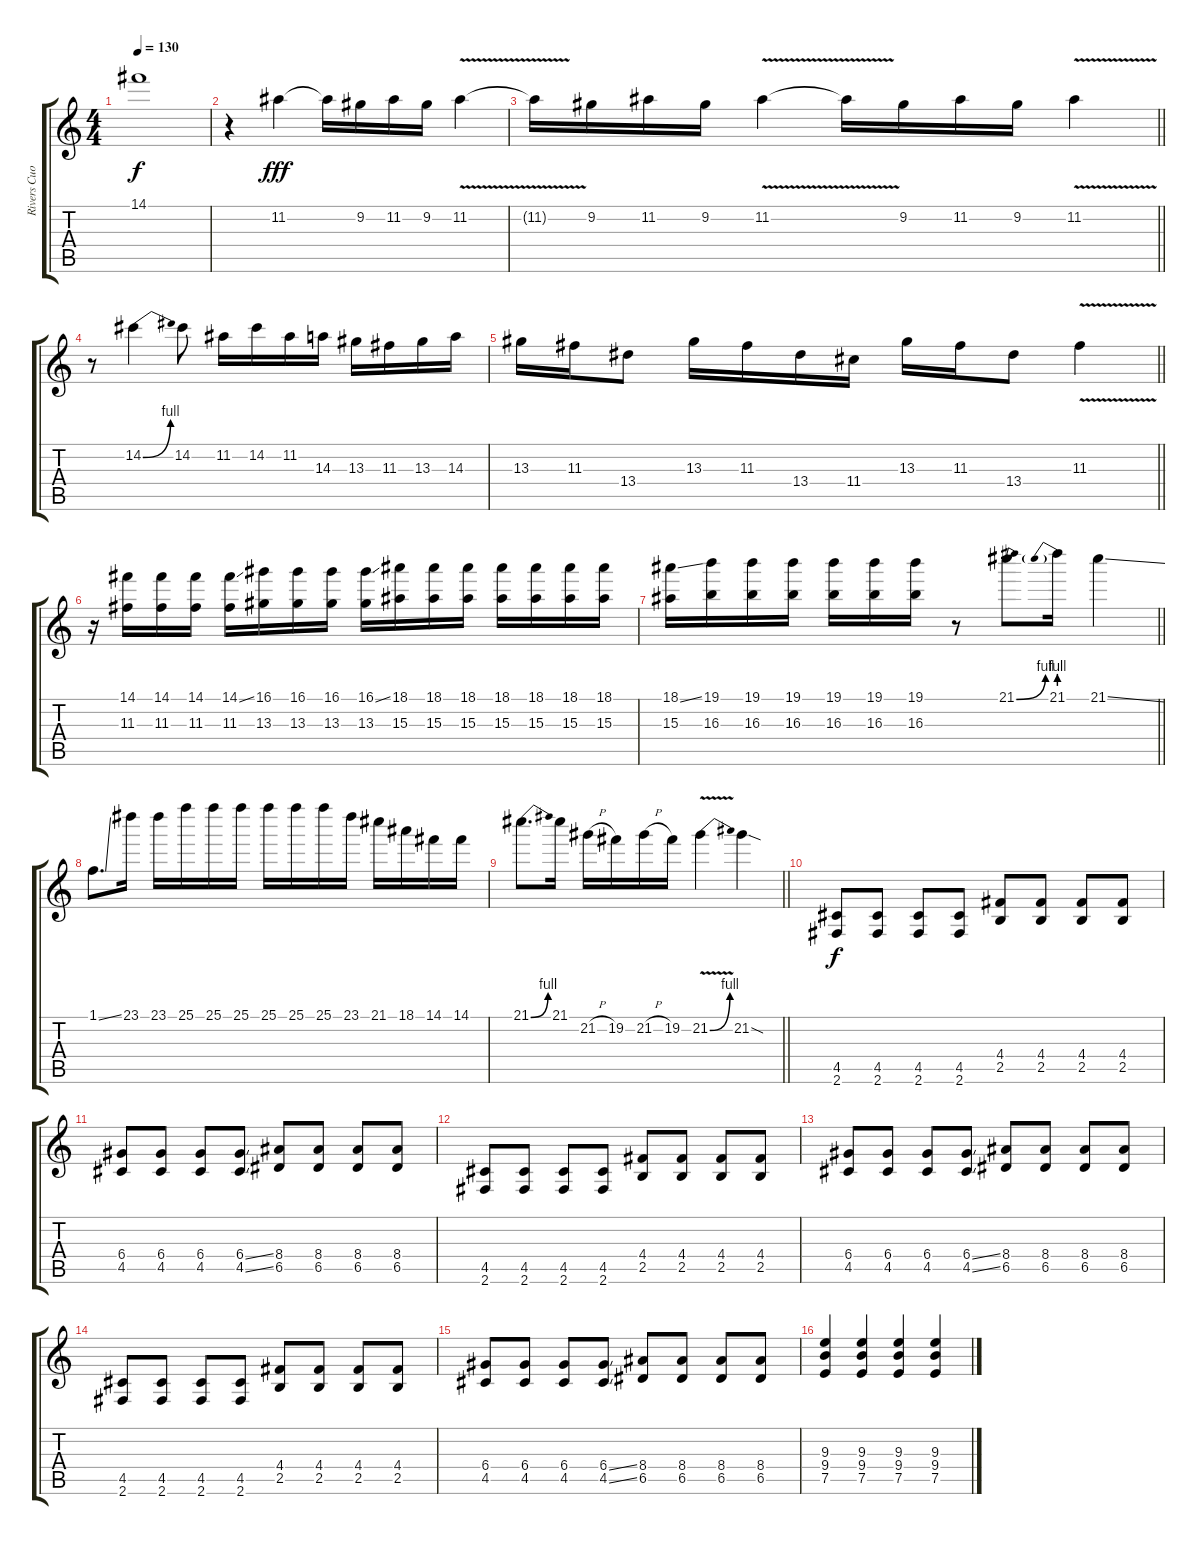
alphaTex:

\track ("Rivers Cuomo" "Rivers Cuo") {instrument distortionguitar}
\staff {score tabs}
\tuning (E4 B3 G3 D3 A2 E2) {hide}
\ts (4 4)
\tempo 130
\clef g2
\ks c
14.1{t}.1{dy f} |
r.4 11.2.4{dy fff instrument distortionguitar} 11.2{t}.16 9.2.16 11.2.16 9.2.16 11.2{v}.4 |
\barLineRight lightlight
11.2{t}.16 9.2.16 11.2.16 9.2.16 11.2{v}.4 11.2{t}.16 9.2.16 11.2.16 9.2.16 11.2{v}.4 |
r.8 14.2{be (bend 0 0 60 4)}.4 14.2.8 11.2.16 14.2.16 11.2.16 14.3.16 13.3.16 11.3.16 13.3.16 14.3.16 |
\barLineRight lightlight
13.3.16 11.3.16 13.4.8 13.3.16 11.3.16 13.4.16 11.4.16 13.3.16 11.3.16 13.4.8 11.3{v}.4 |
r.16 (14.1 11.3).16 (14.1 11.3).16 (14.1 11.3).16 (14.1{ss} 11.3).16 (16.1 13.3).16 (16.1 13.3).16 (16.1 13.3).16 (16.1{ss} 13.3).16 (18.1 15.3).16 (18.1 15.3).16 (18.1 15.3).16 (18.1 15.3).16 (18.1 15.3).16 (18.1 15.3).16 (18.1 15.3).16 |
\barLineRight lightlight
(18.1{ss} 15.3).16 (19.1 16.3).16 (19.1 16.3).16 (19.1 16.3).16 (19.1 16.3).16 (19.1 16.3).16 (19.1 16.3).16 r.8 21.1{be (bend 0 0 60 4)}.8 21.1{be (prebend 0 4 60 4)}.16 21.1{ss}.4 |
1.1{ss}.8{d} 23.1.16 23.1.16 25.1.16 25.1.16 25.1.16 25.1.16 25.1.16 25.1.16 23.1.16 21.1.16 18.1.16 14.1.16 14.1.16 |
\barLineRight lightlight
21.1{be (bend 0 0 60 4)}.8{d} 21.1.16 21.2{h}.16 19.2.16 21.2{h}.16 19.2.16 21.2{be (bend 0 0 60 4) v}.4 21.2{sod}.4 |
(4.5 2.6).8{dy f instrument distortionguitar} (4.5 2.6).8 (4.5 2.6).8 (4.5 2.6).8 (4.4 2.5).8 (4.4 2.5).8 (4.4 2.5).8 (4.4 2.5).8 |
(6.4 4.5).8 (6.4 4.5).8 (6.4 4.5).8 (6.4{ss} 4.5{ss}).8 (8.4 6.5).8 (8.4 6.5).8 (8.4 6.5).8 (8.4 6.5).8 |
(4.5 2.6).8 (4.5 2.6).8 (4.5 2.6).8 (4.5 2.6).8 (4.4 2.5).8 (4.4 2.5).8 (4.4 2.5).8 (4.4 2.5).8 |
(6.4 4.5).8 (6.4 4.5).8 (6.4 4.5).8 (6.4{ss} 4.5{ss}).8 (8.4 6.5).8 (8.4 6.5).8 (8.4 6.5).8 (8.4 6.5).8 |
(4.5 2.6).8 (4.5 2.6).8 (4.5 2.6).8 (4.5 2.6).8 (4.4 2.5).8 (4.4 2.5).8 (4.4 2.5).8 (4.4 2.5).8 |
(6.4 4.5).8 (6.4 4.5).8 (6.4 4.5).8 (6.4{ss} 4.5{ss}).8 (8.4 6.5).8 (8.4 6.5).8 (8.4 6.5).8 (8.4 6.5).8 |
(9.3 9.4 7.5).4 (9.3 9.4 7.5).4 (9.3 9.4 7.5).4 (9.3 9.4 7.5).4
